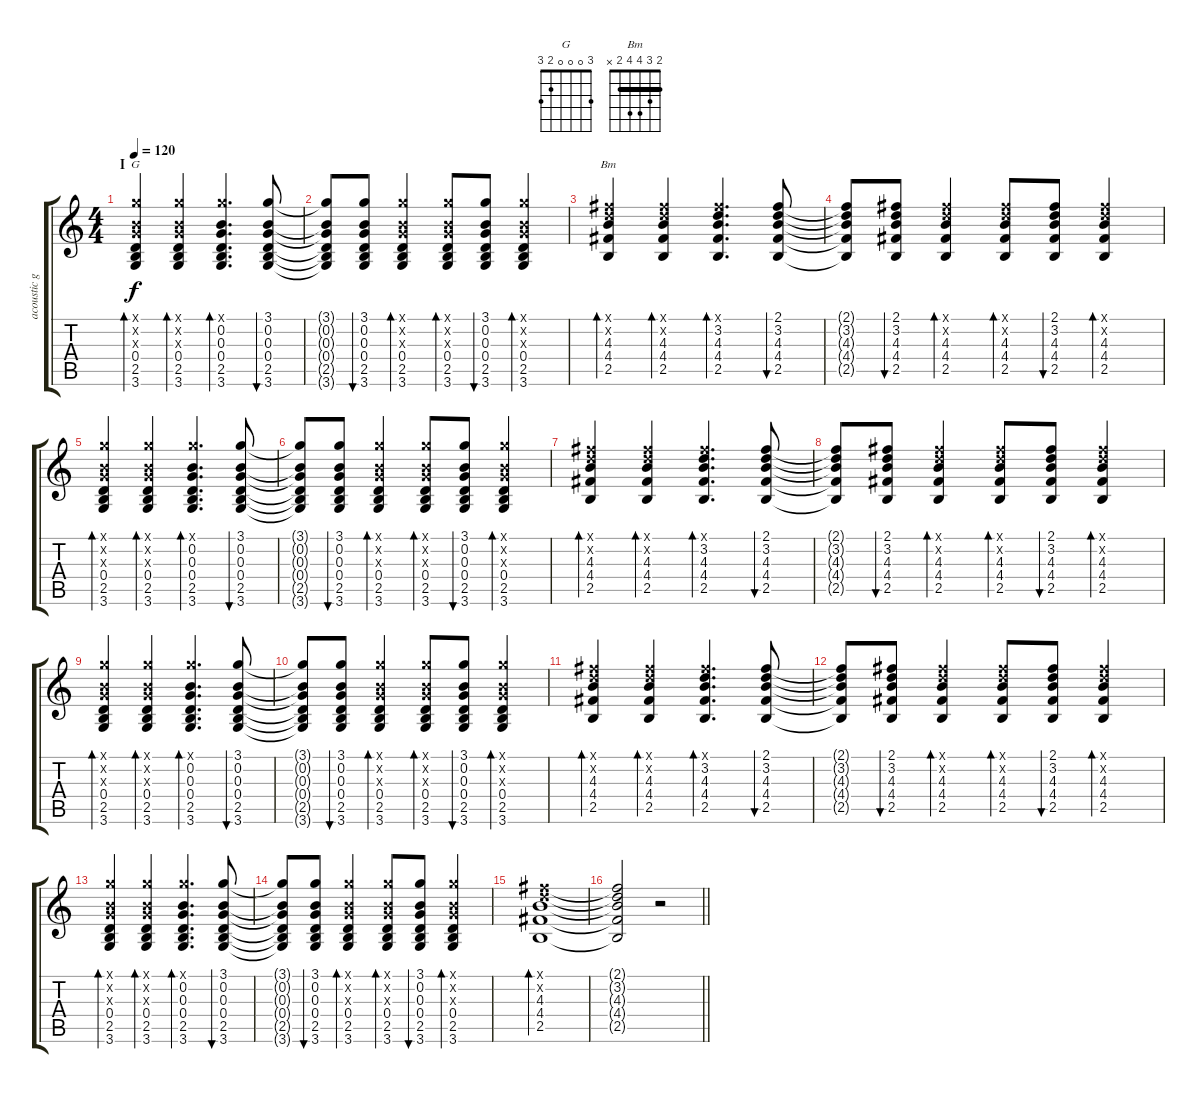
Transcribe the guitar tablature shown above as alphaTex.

\track ("acoustic guitar" "acoustic g") {instrument acousticguitarsteel}
\staff {score tabs}
\tuning (E4 B3 G3 D3 A2 E2) {hide}
\chord ("G" 3 0 0 0 2 3)
\chord ("Bm" 2 3 4 4 2 x) {barre 2}
\ts (4 4)
\section ("" "I")
\tempo 120
\clef g2
\ks c
(3.1{x} 0.2{x} 0.3{x} 0.4 2.5 3.6).4{bd 240 ch "G" dy f} (3.1{x} 0.2{x} 0.3{x} 0.4 2.5 3.6).4{bd 240} (3.1{x} 0.2 0.3 0.4 2.5 3.6).4{d bd 120} (3.1 0.2 0.3 0.4 2.5 3.6).8{bu 240} |
(3.1{t} 0.2{t} 0.3{t} 0.4{t} 2.5{t} 3.6{t}).8 (3.1 0.2 0.3 0.4 2.5 3.6).8{bu 240} (3.1{x} 0.2{x} 0.3{x} 0.4 2.5 3.6).4{bd 240} (3.1{x} 0.2{x} 0.3{x} 0.4 2.5 3.6).8{bd 240} (3.1 0.2 0.3 0.4 2.5 3.6).8{bu 240} (3.1{x} 0.2{x} 0.3{x} 0.4 2.5 3.6).4{bd 240} |
(2.1{x} 3.2{x} 4.3 4.4 2.5).4{bd 240 ch "Bm"} (2.1{x} 3.2{x} 4.3 4.4 2.5).4{bd 240} (2.1{x} 3.2 4.3 4.4 2.5).4{d bd 120} (2.1 3.2 4.3 4.4 2.5).8{bu 240} |
(2.1{t} 3.2{t} 4.3{t} 4.4{t} 2.5{t}).8 (2.1 3.2 4.3 4.4 2.5).8{bu 240} (2.1{x} 3.2{x} 4.3 4.4 2.5).4{bd 240} (2.1{x} 3.2{x} 4.3 4.4 2.5).8{bd 240} (2.1 3.2 4.3 4.4 2.5).8{bu 240} (2.1{x} 3.2{x} 4.3 4.4 2.5).4{bd 240} |
(3.1{x} 0.2{x} 0.3{x} 0.4 2.5 3.6).4{bd 240} (3.1{x} 0.2{x} 0.3{x} 0.4 2.5 3.6).4{bd 240} (3.1{x} 0.2 0.3 0.4 2.5 3.6).4{d bd 120} (3.1 0.2 0.3 0.4 2.5 3.6).8{bu 240} |
(3.1{t} 0.2{t} 0.3{t} 0.4{t} 2.5{t} 3.6{t}).8 (3.1 0.2 0.3 0.4 2.5 3.6).8{bu 240} (3.1{x} 0.2{x} 0.3{x} 0.4 2.5 3.6).4{bd 240} (3.1{x} 0.2{x} 0.3{x} 0.4 2.5 3.6).8{bd 240} (3.1 0.2 0.3 0.4 2.5 3.6).8{bu 240} (3.1{x} 0.2{x} 0.3{x} 0.4 2.5 3.6).4{bd 240} |
(2.1{x} 3.2{x} 4.3 4.4 2.5).4{bd 240} (2.1{x} 3.2{x} 4.3 4.4 2.5).4{bd 240} (2.1{x} 3.2 4.3 4.4 2.5).4{d bd 120} (2.1 3.2 4.3 4.4 2.5).8{bu 240} |
(2.1{t} 3.2{t} 4.3{t} 4.4{t} 2.5{t}).8 (2.1 3.2 4.3 4.4 2.5).8{bu 240} (2.1{x} 3.2{x} 4.3 4.4 2.5).4{bd 240} (2.1{x} 3.2{x} 4.3 4.4 2.5).8{bd 240} (2.1 3.2 4.3 4.4 2.5).8{bu 240} (2.1{x} 3.2{x} 4.3 4.4 2.5).4{bd 240} |
(3.1{x} 0.2{x} 0.3{x} 0.4 2.5 3.6).4{bd 240} (3.1{x} 0.2{x} 0.3{x} 0.4 2.5 3.6).4{bd 240} (3.1{x} 0.2 0.3 0.4 2.5 3.6).4{d bd 120} (3.1 0.2 0.3 0.4 2.5 3.6).8{bu 240} |
(3.1{t} 0.2{t} 0.3{t} 0.4{t} 2.5{t} 3.6{t}).8 (3.1 0.2 0.3 0.4 2.5 3.6).8{bu 240} (3.1{x} 0.2{x} 0.3{x} 0.4 2.5 3.6).4{bd 240} (3.1{x} 0.2{x} 0.3{x} 0.4 2.5 3.6).8{bd 240} (3.1 0.2 0.3 0.4 2.5 3.6).8{bu 240} (3.1{x} 0.2{x} 0.3{x} 0.4 2.5 3.6).4{bd 240} |
(2.1{x} 3.2{x} 4.3 4.4 2.5).4{bd 240} (2.1{x} 3.2{x} 4.3 4.4 2.5).4{bd 240} (2.1{x} 3.2 4.3 4.4 2.5).4{d bd 120} (2.1 3.2 4.3 4.4 2.5).8{bu 240} |
(2.1{t} 3.2{t} 4.3{t} 4.4{t} 2.5{t}).8 (2.1 3.2 4.3 4.4 2.5).8{bu 240} (2.1{x} 3.2{x} 4.3 4.4 2.5).4{bd 240} (2.1{x} 3.2{x} 4.3 4.4 2.5).8{bd 240} (2.1 3.2 4.3 4.4 2.5).8{bu 240} (2.1{x} 3.2{x} 4.3 4.4 2.5).4{bd 240} |
(3.1{x} 0.2{x} 0.3{x} 0.4 2.5 3.6).4{bd 240} (3.1{x} 0.2{x} 0.3{x} 0.4 2.5 3.6).4{bd 240} (3.1{x} 0.2 0.3 0.4 2.5 3.6).4{d bd 120} (3.1 0.2 0.3 0.4 2.5 3.6).8{bu 240} |
(3.1{t} 0.2{t} 0.3{t} 0.4{t} 2.5{t} 3.6{t}).8 (3.1 0.2 0.3 0.4 2.5 3.6).8{bu 240} (3.1{x} 0.2{x} 0.3{x} 0.4 2.5 3.6).4{bd 240} (3.1{x} 0.2{x} 0.3{x} 0.4 2.5 3.6).8{bd 240} (3.1 0.2 0.3 0.4 2.5 3.6).8{bu 240} (3.1{x} 0.2{x} 0.3{x} 0.4 2.5 3.6).4{bd 240} |
(2.1{x} 3.2{x} 4.3 4.4 2.5).1{bd 240} |
\barLineRight lightlight
(2.1{t} 3.2{t} 4.3{t} 4.4{t} 2.5{t}).2 r.2
